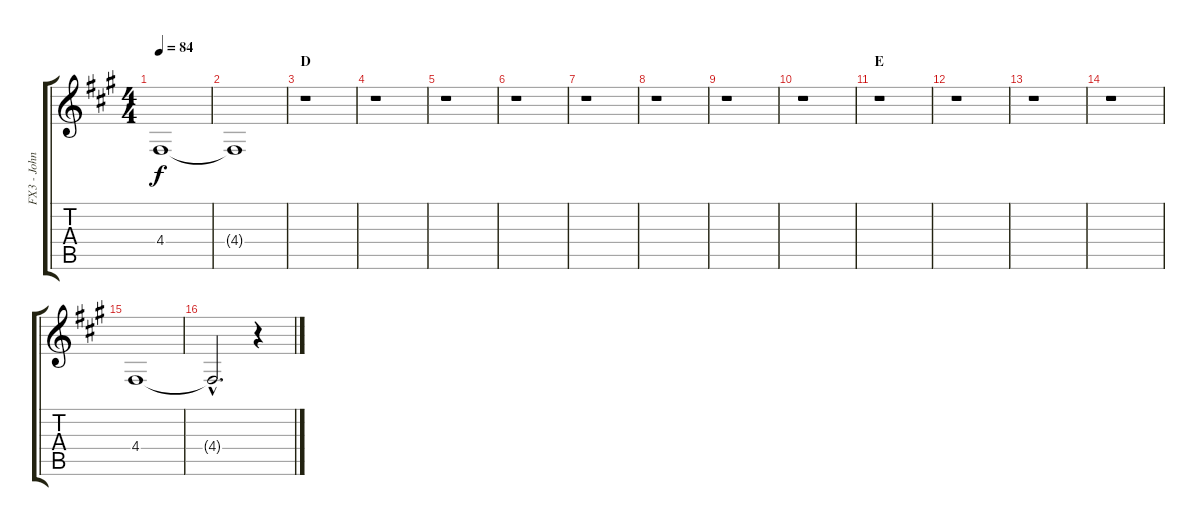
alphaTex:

\track ("FX3 - John F" "FX3 - John") {instrument seashore}
\staff {score tabs}
\tuning (E4 B3 G3 D3 A2 E2) {hide}
\ts (4 4)
\tempo 84
\clef g2
\ks a
4.4.1{dy f balance 16} |
4.4{t}.1 |
\section ("" "D")
r.1 |
r.1 |
r.1 |
r.1 |
r.1 |
r.1 |
r.1 |
r.1 |
\section ("" "E")
r.1 |
r.1 |
r.1 |
r.1{balance 0} |
4.4.1{volume 14 balance 16 instrument seashore} |
4.4{hac t}.2{d} r.4{balance 0}
